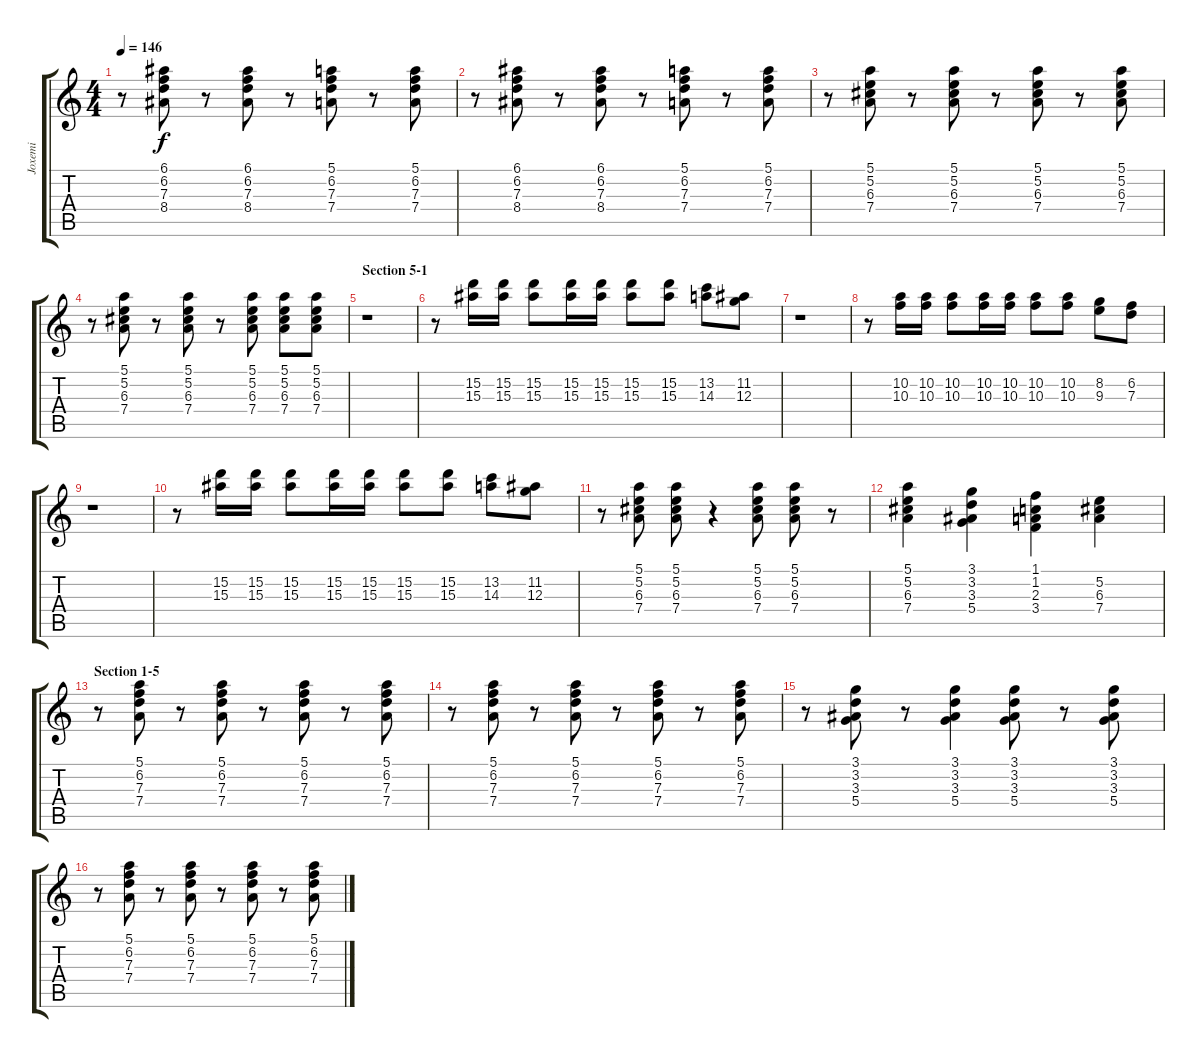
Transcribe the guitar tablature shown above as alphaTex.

\track ("Joxemi" "Joxemi") {instrument electricguitarclean}
\staff {score tabs}
\tuning (E4 B3 G3 D3 A2 E2) {hide}
\ts (4 4)
\tempo 146
\clef g2
\ks c
r.8{dy f} (6.1 6.2 7.3 8.4).8 r.8 (6.1 6.2 7.3 8.4).8 r.8 (5.1 6.2 7.3 7.4).8 r.8 (5.1 6.2 7.3 7.4).8 |
r.8 (6.1 6.2 7.3 8.4).8 r.8 (6.1 6.2 7.3 8.4).8 r.8 (5.1 6.2 7.3 7.4).8 r.8 (5.1 6.2 7.3 7.4).8 |
r.8 (5.1 5.2 6.3 7.4).8 r.8 (5.1 5.2 6.3 7.4).8 r.8 (5.1 5.2 6.3 7.4).8 r.8 (5.1 5.2 6.3 7.4).8 |
r.8 (5.1 5.2 6.3 7.4).8 r.8 (5.1 5.2 6.3 7.4).8 r.8 (5.1 5.2 6.3 7.4).8 (5.1 5.2 6.3 7.4).8 (5.1 5.2 6.3 7.4).8 |
\section ("" "Section 5-1")
r.1{volume 16 instrument distortionguitar} |
r.8 (15.2 15.3).16 (15.2 15.3).16 (15.2 15.3).8 (15.2 15.3).16 (15.2 15.3).16 (15.2 15.3).8 (15.2 15.3).8 (13.2 14.3).8 (11.2 12.3).8 |
r.1 |
r.8 (10.2 10.3).16 (10.2 10.3).16 (10.2 10.3).8 (10.2 10.3).16 (10.2 10.3).16 (10.2 10.3).8 (10.2 10.3).8 (8.2 9.3).8 (6.2 7.3).8 |
r.1 |
r.8 (15.2 15.3).16 (15.2 15.3).16 (15.2 15.3).8 (15.2 15.3).16 (15.2 15.3).16 (15.2 15.3).8 (15.2 15.3).8 (13.2 14.3).8 (11.2 12.3).8 |
r.8 (5.1 5.2 6.3 7.4).8 (5.1 5.2 6.3 7.4).8 r.4 (5.1 5.2 6.3 7.4).8 (5.1 5.2 6.3 7.4).8 r.8 |
(5.1 5.2 6.3 7.4).4 (3.1 3.2 3.3 5.4).4 (1.1 1.2 2.3 3.4).4 (5.2 6.3 7.4).4 |
\section ("" "Section 1-5")
r.8{instrument electricguitarmuted} (5.1 6.2 7.3 7.4).8 r.8 (5.1 6.2 7.3 7.4).8 r.8 (5.1 6.2 7.3 7.4).8 r.8 (5.1 6.2 7.3 7.4).8 |
r.8 (5.1 6.2 7.3 7.4).8 r.8 (5.1 6.2 7.3 7.4).8 r.8 (5.1 6.2 7.3 7.4).8 r.8 (5.1 6.2 7.3 7.4).8 |
r.8 (3.1 3.2 3.3 5.4).8 r.8 (3.1 3.2 3.3 5.4).4 (3.1 3.2 3.3 5.4).8 r.8 (3.1 3.2 3.3 5.4).8 |
r.8 (5.1 6.2 7.3 7.4).8 r.8 (5.1 6.2 7.3 7.4).8 r.8 (5.1 6.2 7.3 7.4).8 r.8 (5.1 6.2 7.3 7.4).8
